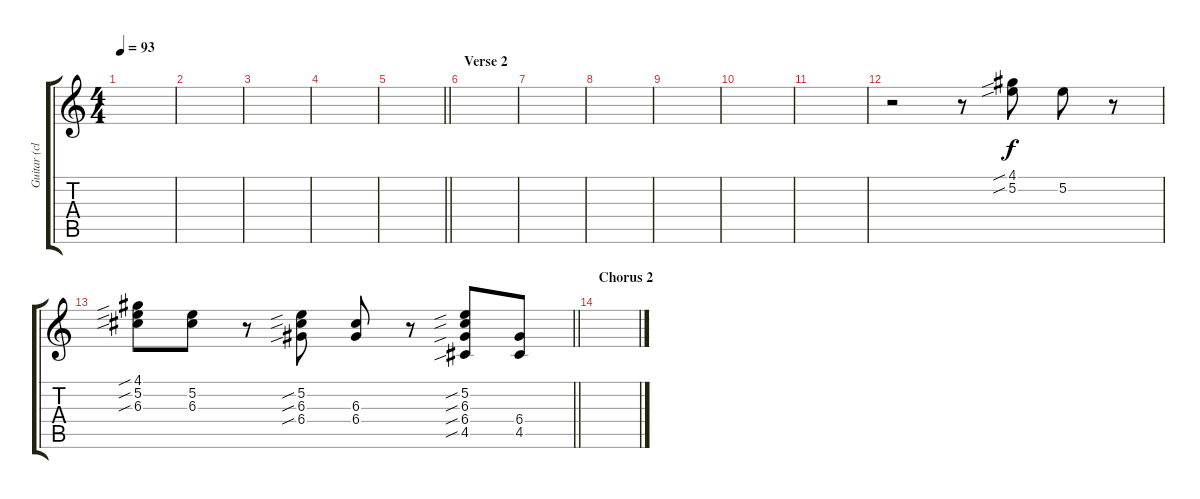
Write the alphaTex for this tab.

\track ("Guitar (clean, solo)" "Guitar (cl") {instrument acousticguitarsteel}
\staff {score tabs}
\tuning (E4 B3 G3 D3 A2 E2) {hide}
\ts (4 4)
\tempo 93
\clef g2
\ks c
|
|
|
|
\barLineRight lightlight
|
\section ("" "Verse 2")
|
|
|
|
|
|
r.2{volume 9} r.8 (4.1{sib} 5.2{sib}).8 5.2.8 r.8 |
\barLineRight lightlight
(4.1{sib} 5.2{sib} 6.3{sib}).8 (5.2 6.3).8 r.8 (5.2{sib} 6.3{sib} 6.4{sib}).8 (6.3 6.4).8 r.8 (5.2{sib} 6.3{sib} 6.4{sib} 4.5{sib}).8 (6.4 4.5).8 |
\section ("" "Chorus 2")
